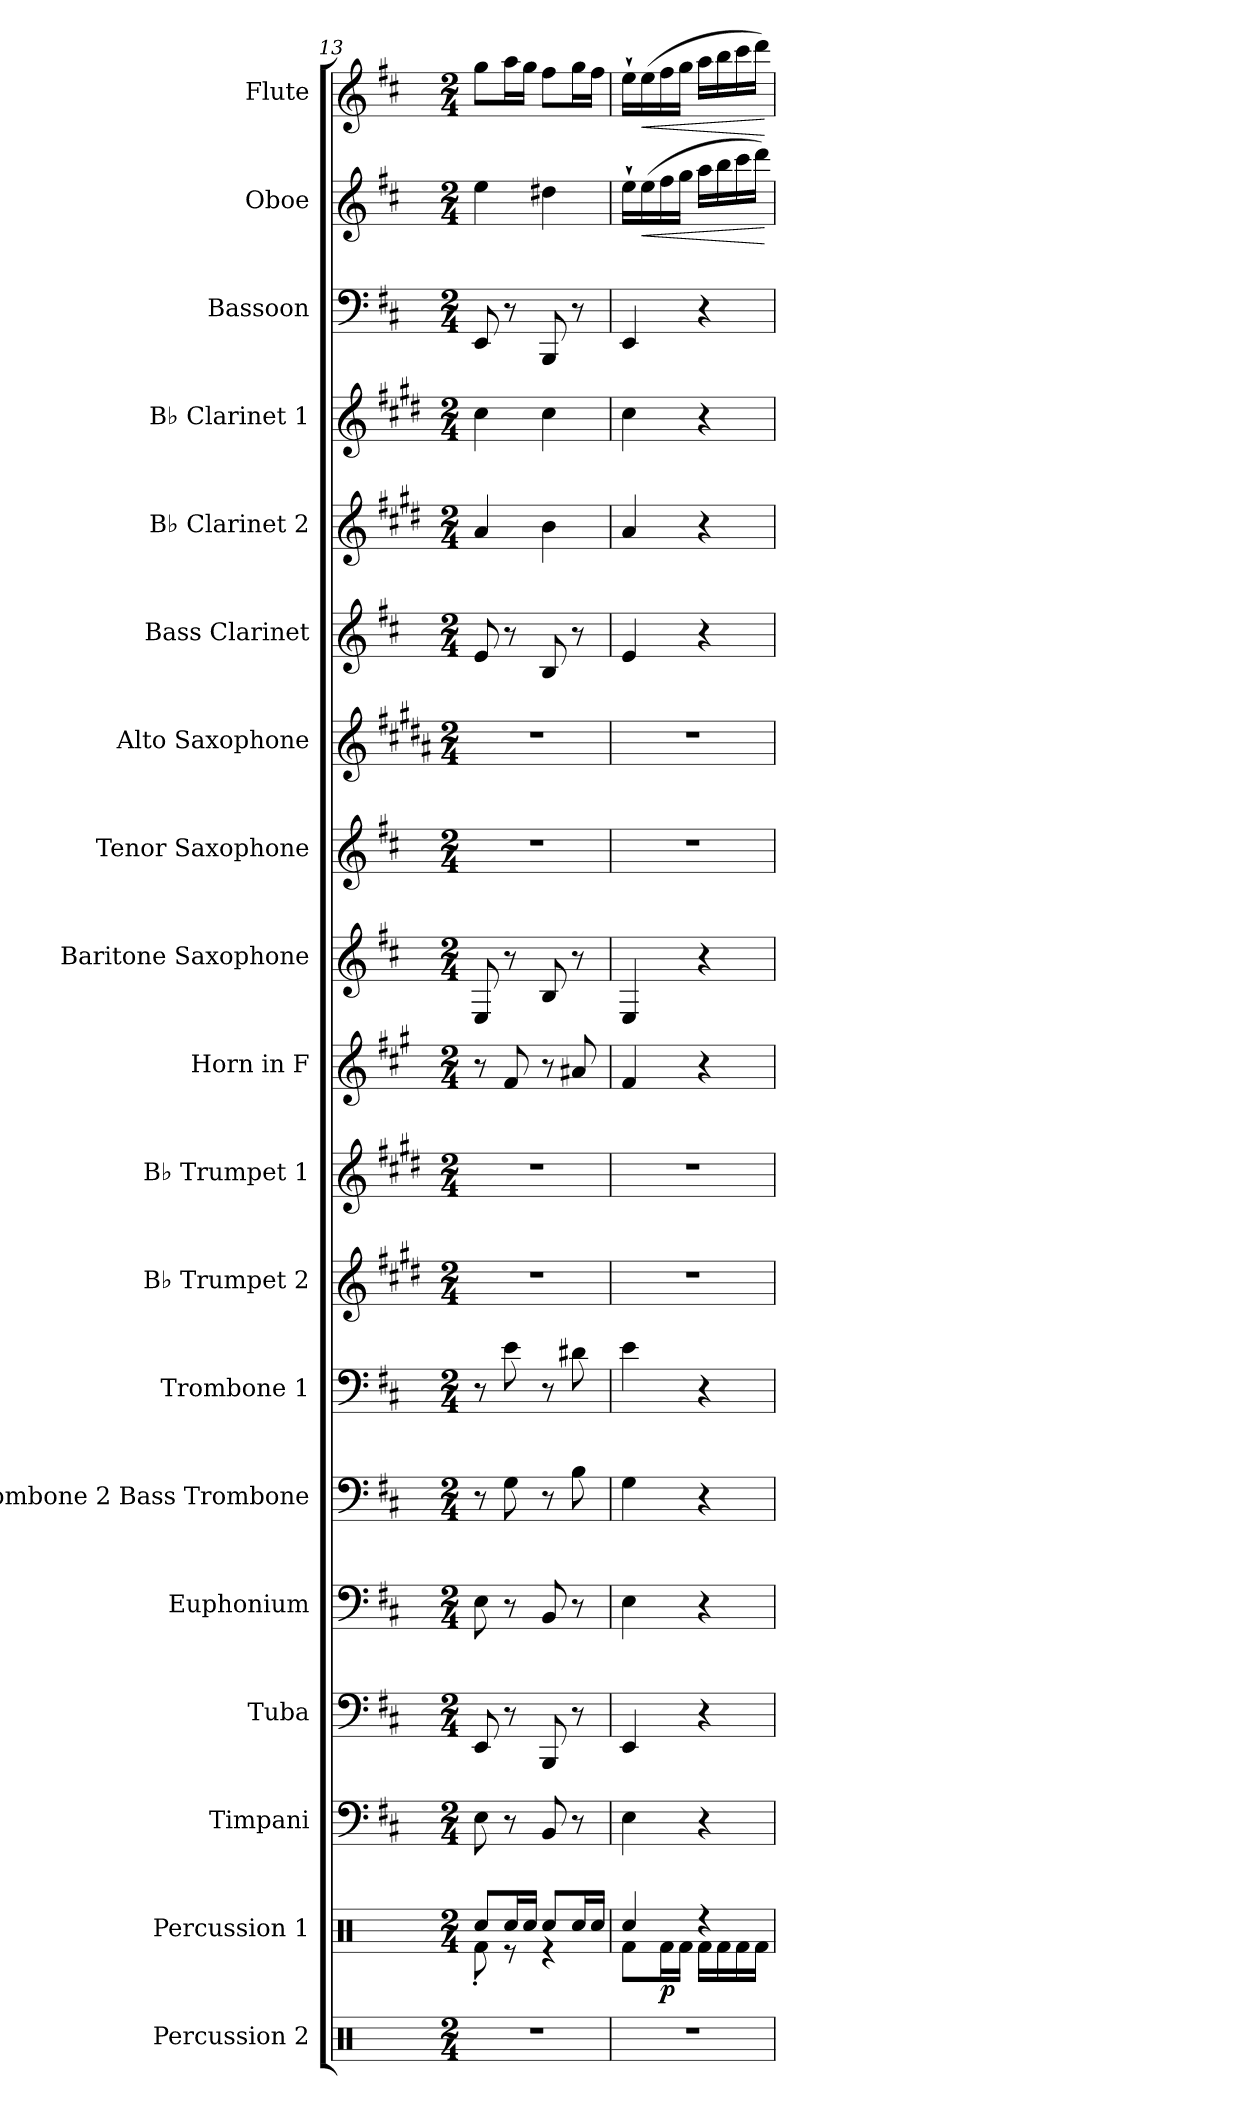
**kern	**kern	**dynam	**kern	**kern	**kern	**kern	**kern	**kern	**kern	**kern	**kern	**kern	**kern	**kern	**kern	**kern	**kern	**kern	**dynam	**kern	**dynam
*part19	*part18	*part18	*part17	*part16	*part15	*part14	*part13	*part12	*part11	*part10	*part9	*part8	*part7	*part6	*part5	*part4	*part3	*part2	*part2	*part1	*part1
*staff19	*staff18	*staff18	*staff17	*staff16	*staff15	*staff14	*staff13	*staff12	*staff11	*staff10	*staff9	*staff8	*staff7	*staff6	*staff5	*staff4	*staff3	*staff2	*staff2	*staff1	*staff1
*I"Percussion 2	*I"Percussion 1	*	*I"Timpani	*I"Tuba	*I"Euphonium	*I"Trombone 2 Bass Trombone	*I"Trombone 1	*I"B♭ Trumpet 2	*I"B♭ Trumpet 1	*I"Horn in F	*I"Baritone Saxophone	*I"Tenor Saxophone	*I"Alto Saxophone	*I"Bass Clarinet	*I"B♭ Clarinet 2	*I"B♭ Clarinet 1	*I"Bassoon	*I"Oboe	*	*I"Flute	*
*I'Perc. 2	*I'Perc. 1	*	*I'Timp.	*I'Tba.	*I'Euph.	*I'Tbn. 2 B. Tbn.	*I'Tbn. 1	*I'B♭ Tpt. 2	*I'B♭ Tpt. 1	*	*I'Bar. Sax.	*I'T. Sax.	*I'A. Sax.	*I'B. Cl.	*I'B♭ Cl. 2	*I'B♭ Cl. 1	*I'Bsn.	*I'Ob.	*	*I'Fl.	*
*clefX	*clefX	*	*clefF4	*clefF4	*clefF4	*clefF4	*clefF4	*clefG2	*clefG2	*clefG2	*clefG2	*clefG2	*clefG2	*clefG2	*clefG2	*clefG2	*clefF4	*clefG2	*	*clefG2	*
*	*	*	*	*	*	*	*	*ITrd1c2	*ITrd1c2	*ITrd4c7	*ITrd12c21	*ITrd8c14	*ITrd5c9	*ITrd8c14	*ITrd1c2	*ITrd1c2	*	*	*	*	*
*k[]	*k[]	*	*k[f#c#]	*k[f#c#]	*k[f#c#]	*k[f#c#]	*k[f#c#]	*k[f#c#]	*k[f#c#]	*k[f#c#]	*k[f#c#]	*k[f#c#]	*k[f#c#]	*k[f#c#]	*k[f#c#]	*k[f#c#]	*k[f#c#]	*k[f#c#]	*	*k[f#c#]	*
*M2/4	*M2/4	*	*M2/4	*M2/4	*M2/4	*M2/4	*M2/4	*M2/4	*M2/4	*M2/4	*M2/4	*M2/4	*M2/4	*M2/4	*M2/4	*M2/4	*M2/4	*M2/4	*	*M2/4	*
=13	=13	=13	=13	=13	=13	=13	=13	=13	=13	=13	=13	=13	=13	=13	=13	=13	=13	=13	=13	=13	=13
*	*^	*	*	*	*	*	*	*	*	*	*	*	*	*	*	*	*	*	*	*	*
2r	8Rcc/L	8Rf'\	.	8E\	8EE/	8E\	8r	8r	2r	2r	8r	8EE/	2r	2r	8E/	4g/	4b\	8EE/	4ee\	.	8gg\L	.
.	16Rcc/L	8r	.	8r	8r	8r	8G\	8e\	.	.	8B/	8r	.	.	8r	.	.	8r	.	.	16aa\L	.
.	16Rcc/JJ	.	.	.	.	.	.	.	.	.	.	.	.	.	.	.	.	.	.	.	16gg\JJ	.
.	8Rcc/L	4r	.	8BB/	8BBB/	8BB/	8r	8r	.	.	8r	8BB/	.	.	8BB/	4a\	4b\	8BBB/	4dd#X\	.	8ff#\L	.
.	16Rcc/L	.	.	8r	8r	8r	8B\	8d#X\	.	.	8d#X/	8r	.	.	8r	.	.	8r	.	.	16gg\L	.
.	16Rcc/JJ	.	.	.	.	.	.	.	.	.	.	.	.	.	.	.	.	.	.	.	16ff#\JJ	.
=14	=14	=14	=14	=14	=14	=14	=14	=14	=14	=14	=14	=14	=14	=14	=14	=14	=14	=14	=14	=14	=14	=14
2r	4Rcc/	8Rf\L	.	4E\	4EE/	4E\	4G\	4e\	2r	2r	4B/	4EE/	2r	2r	4E/	4g/	4b\	4EE/	16ee`\LL	.	16ee`\LL	.
!	!	!	!	!	!	!	!	!	!	!	!	!	!	!	!	!	!	!	!	!LO:HP:b	!	!LO:HP:b
.	.	.	.	.	.	.	.	.	.	.	.	.	.	.	.	.	.	.	(>16ee\	<	(>16ee\	<
!	!	!	!LO:DY:b	!	!	!	!	!	!	!	!	!	!	!	!	!	!	!	!	!	!	!
.	.	16Rf\L	p	.	.	.	.	.	.	.	.	.	.	.	.	.	.	.	16ff#\	.	16ff#\	.
.	.	16Rf\JJ	.	.	.	.	.	.	.	.	.	.	.	.	.	.	.	.	16gg\JJ	.	16gg\JJ	.
.	4r	16Rf\LL	.	4r	4r	4r	4r	4r	.	.	4r	4r	.	.	4r	4r	4r	4r	16aa\LL	.	16aa\LL	.
.	.	16Rf\	.	.	.	.	.	.	.	.	.	.	.	.	.	.	.	.	16bb\	.	16bb\	.
.	.	16Rf\	.	.	.	.	.	.	.	.	.	.	.	.	.	.	.	.	16ccc#\	.	16ccc#\	.
.	.	16Rf\JJ	.	.	.	.	.	.	.	.	.	.	.	.	.	.	.	.	16ddd\JJ)	.	16ddd\JJ)	.
*	*v	*v	*	*	*	*	*	*	*	*	*	*	*	*	*	*	*	*	*	*	*	*
.	.	.	.	.	.	.	.	.	.	.	.	.	.	.	.	.	.	.	[	.	[
=	=	=	=	=	=	=	=	=	=	=	=	=	=	=	=	=	=	=	=	=	=
*-	*-	*-	*-	*-	*-	*-	*-	*-	*-	*-	*-	*-	*-	*-	*-	*-	*-	*-	*-	*-	*-
